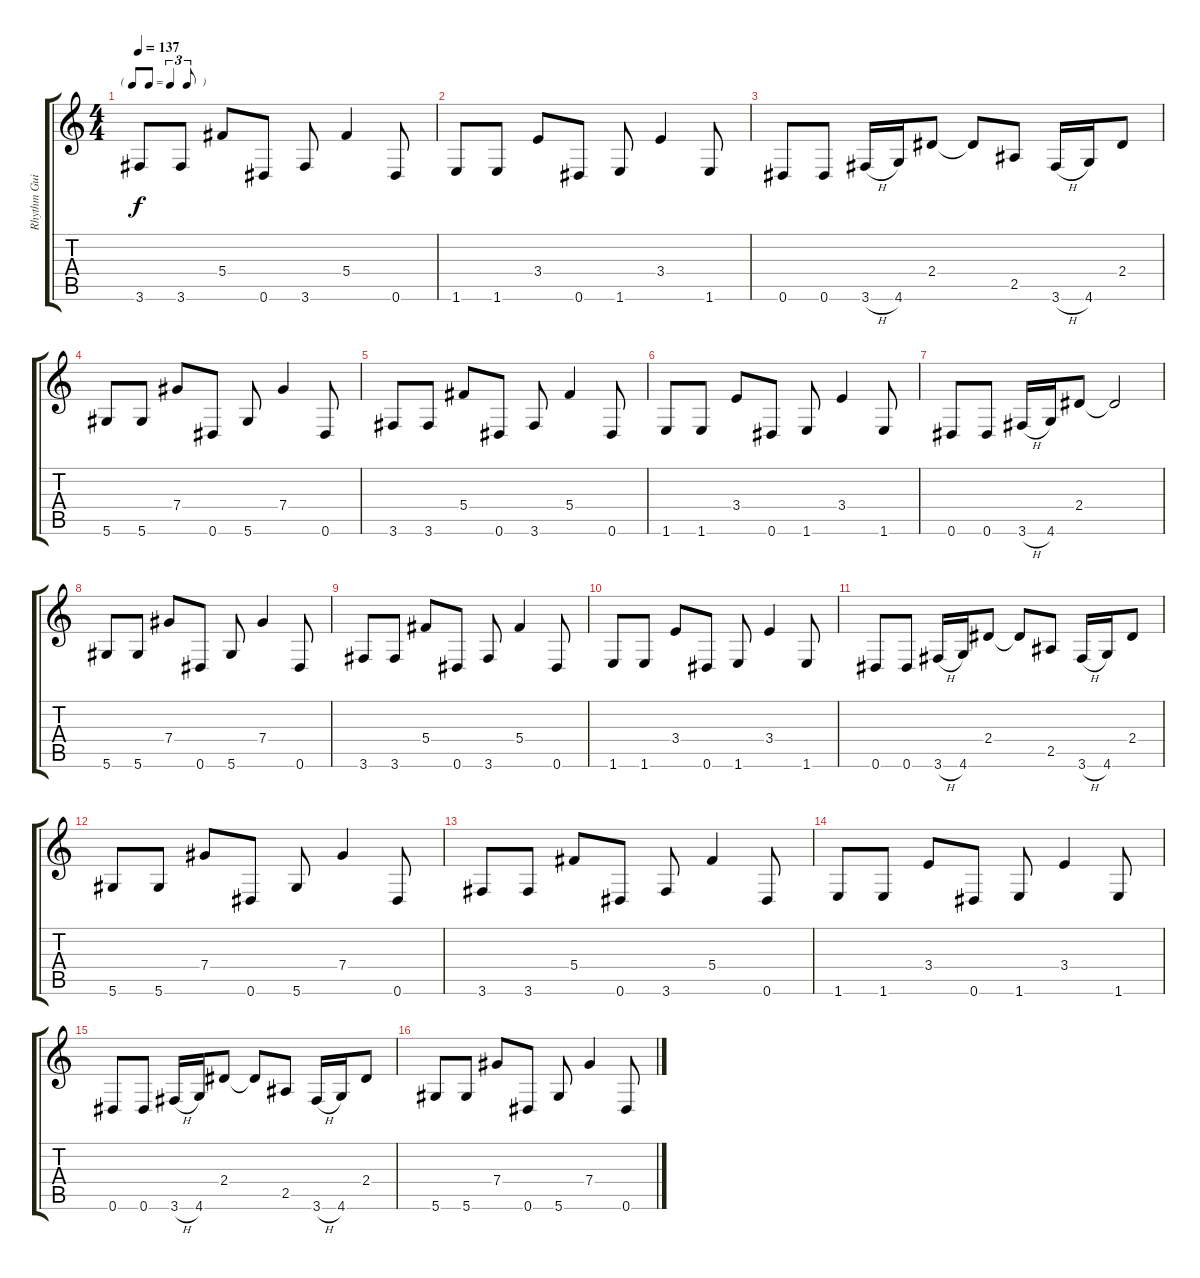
\track ("Rhythm Guitar 2 (Izzy)" "Rhythm Gui") {instrument overdrivenguitar}
\staff {score tabs}
\tuning (Eb4 Bb3 Gb3 Db3 Ab2 Eb2) {hide}
\ts (4 4)
\tf triplet8th
\tempo 137
\clef g2
\ks c
3.6.8{dy f} 3.6.8 5.4.8 0.6.8 3.6.8 5.4.4 0.6.8 |
1.6.8 1.6.8 3.4.8 0.6.8 1.6.8 3.4.4 1.6.8 |
0.6.8 0.6.8 3.6{h}.16 4.6.16 2.4.8 2.4{t}.8 2.5.8 3.6{h}.16 4.6.16 2.4.8 |
5.6.8 5.6.8 7.4.8 0.6.8 5.6.8 7.4.4 0.6.8 |
3.6.8 3.6.8 5.4.8 0.6.8 3.6.8 5.4.4 0.6.8 |
1.6.8 1.6.8 3.4.8 0.6.8 1.6.8 3.4.4 1.6.8 |
0.6.8 0.6.8 3.6{h}.16 4.6.16 2.4.8 2.4{t}.2 |
5.6.8 5.6.8 7.4.8 0.6.8 5.6.8 7.4.4 0.6.8 |
3.6.8 3.6.8 5.4.8 0.6.8 3.6.8 5.4.4 0.6.8 |
1.6.8 1.6.8 3.4.8 0.6.8 1.6.8 3.4.4 1.6.8 |
0.6.8 0.6.8 3.6{h}.16 4.6.16 2.4.8 2.4{t}.8 2.5.8 3.6{h}.16 4.6.16 2.4.8 |
5.6.8 5.6.8 7.4.8 0.6.8 5.6.8 7.4.4 0.6.8 |
3.6.8 3.6.8 5.4.8 0.6.8 3.6.8 5.4.4 0.6.8 |
1.6.8 1.6.8 3.4.8 0.6.8 1.6.8 3.4.4 1.6.8 |
0.6.8 0.6.8 3.6{h}.16 4.6.16 2.4.8 2.4{t}.8 2.5.8 3.6{h}.16 4.6.16 2.4.8 |
5.6.8 5.6.8 7.4.8 0.6.8 5.6.8 7.4.4 0.6.8
